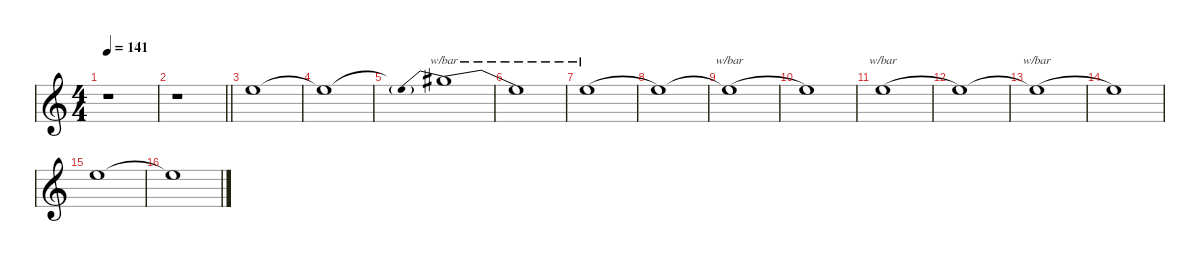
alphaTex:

\defaultSystemsLayout 4
\hideDynamics
\bracketExtendMode nobrackets
\singleTrackTrackNamePolicy hidden
\multiTrackTrackNamePolicy hidden
\otherSystemsTrackNameOrientation horizontal
\track ("Siren" "led.synth.") {instrument lead3calliope}
\staff {score}
\tuning (E4 B3 G3 D3 A2 E2)
\ts (4 4)
\tempo 141
\clef g2
\ks c
r.1{dy f beam Down} |
\barLineRight lightlight
r.1{beam Down} |
12.1.1{beam Down} |
12.1{t}.1{beam Down} |
12.1{t}.1{tbe (predivedive default 0 8 60 0) beam Down} |
12.1{t}.1{tbe (hold default 0 0 60 0) beam Down} |
12.1.1{tbe (hold default 0 0 60 0) beam Down} |
12.1{t}.1{beam Down} |
12.1{t}.1{tbe (hold default 0 0 60 0) beam Down} |
12.1{t}.1{beam Down} |
12.1.1{tbe (hold default 0 0 60 0) beam Down} |
12.1{t}.1{beam Down} |
12.1{t}.1{tbe (hold default 0 0 60 0) beam Down} |
12.1{t}.1{beam Down} |
12.1.1{beam Down} |
12.1{t}.1{beam Down}
